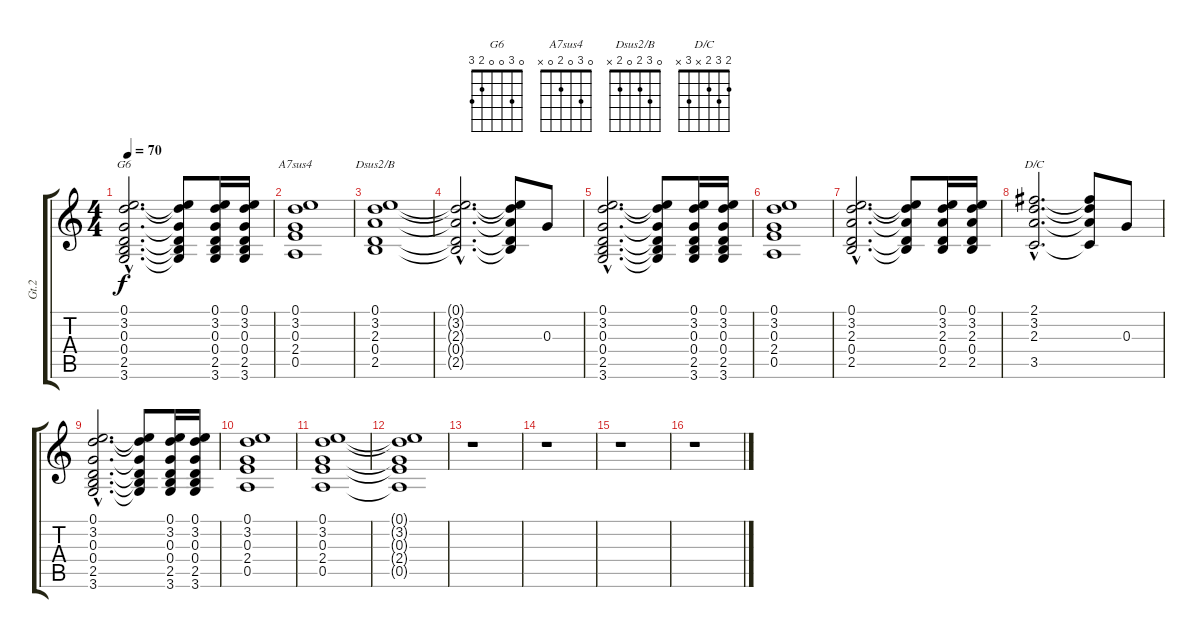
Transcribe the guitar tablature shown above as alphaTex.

\track ("Gt.2" "Gt.2") {instrument distortionguitar}
\staff {score tabs}
\tuning (E4 B3 G3 D3 A2 E2) {hide}
\chord ("G6" 0 3 0 0 2 3)
\chord ("A7sus4" 0 3 0 2 0 x)
\chord ("Dsus2/B" 0 3 2 0 2 x)
\chord ("D/C" 2 3 2 x 3 x)
\ts (4 4)
\tempo 70
\clef g2
\ks c
(0.1{hac} 3.2{hac} 0.3{hac} 0.4{hac} 2.5{hac} 3.6{hac}).2{d ch "G6" dy f} (0.1{t} 3.2{t} 0.3{t} 0.4{t} 2.5{t} 3.6{t}).8 (0.1 3.2 0.3 0.4 2.5 3.6).16 (0.1 3.2 0.3 0.4 2.5 3.6).16 |
(0.1 3.2 0.3 2.4 0.5).1{ch "A7sus4"} |
(0.1 3.2 2.3 0.4 2.5).1{ch "Dsus2/B"} |
(0.1{hac t} 3.2{hac t} 2.3{hac t} 0.4{hac t} 2.5{hac t}).2{d} (0.1{t} 3.2{t} 2.3{t} 0.4{t} 2.5{t}).8 0.3.8 |
(0.1{hac} 3.2{hac} 0.3{hac} 0.4{hac} 2.5{hac} 3.6{hac}).2{d} (0.1{t} 3.2{t} 0.3{t} 0.4{t} 2.5{t} 3.6{t}).8 (0.1 3.2 0.3 0.4 2.5 3.6).16 (0.1 3.2 0.3 0.4 2.5 3.6).16 |
(0.1 3.2 0.3 2.4 0.5).1 |
(0.1{hac} 3.2{hac} 2.3{hac} 0.4{hac} 2.5{hac}).2{d} (0.1{t} 3.2{t} 2.3{t} 0.4{t} 2.5{t}).8 (0.1 3.2 2.3 0.4 2.5).16 (0.1 3.2 2.3 0.4 2.5).16 |
(2.1{hac} 3.2{hac} 2.3{hac} 3.5{hac}).2{d ch "D/C"} (2.1{t} 3.2{t} 2.3{t} 3.5{t}).8 0.3.8 |
(0.1{hac} 3.2{hac} 0.3{hac} 0.4{hac} 2.5{hac} 3.6{hac}).2{d} (0.1{t} 3.2{t} 0.3{t} 0.4{t} 2.5{t} 3.6{t}).8 (0.1 3.2 0.3 0.4 2.5 3.6).16 (0.1 3.2 0.3 0.4 2.5 3.6).16 |
(0.1 3.2 0.3 2.4 0.5).1 |
(0.1 3.2 0.3 2.4 0.5).1 |
(0.1{t} 3.2{t} 0.3{t} 2.4{t} 0.5{t}).1 |
r.1 |
r.1 |
r.1 |
r.1
